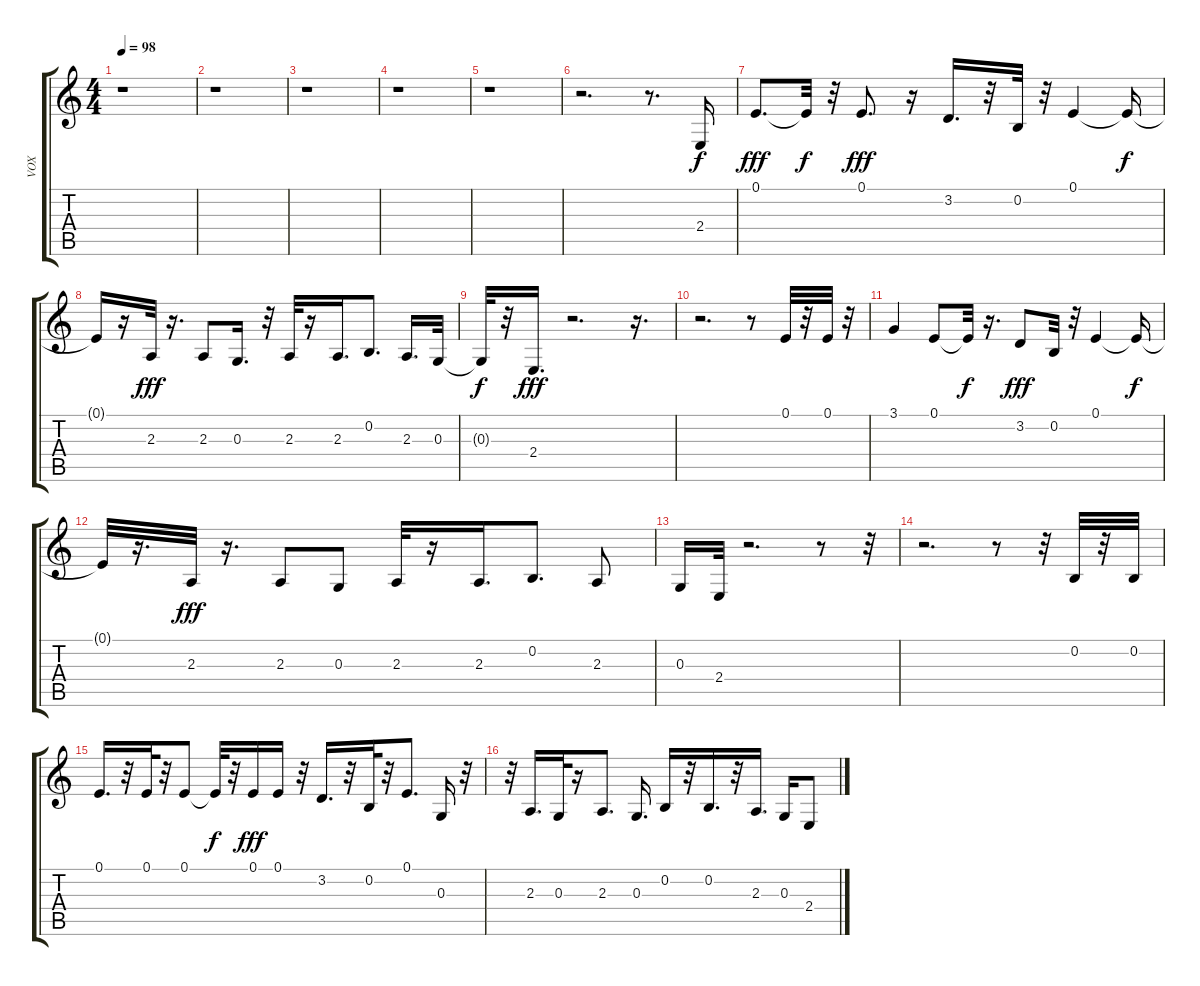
\track ("VOX" "VOX") {instrument pad3polysynth}
\staff {score tabs}
\tuning (E4 B3 G3 D3 A2 E2) {hide}
\ts (4 4)
\tempo 98
\clef g2
\ks c
r.1{dy f} |
r.1 |
r.1 |
r.1 |
r.1 |
r.2{d} r.8{d} 2.4.16 |
0.1.8{d dy fff} 0.1{t}.32{dy f} r.32 0.1.8{d dy fff} r.16 3.2.16{d} r.32 0.2.32 r.32 0.1.4 0.1{t}.16{dy f} |
0.1{t}.16 r.16 2.3.32{dy fff} r.16{d} 2.3.8 0.3.16{d} r.32 2.3.32 r.16 2.3.16{d} 0.2.8{d} 2.3.16{d} 0.3.32 |
0.3{t}.32{dy f} r.32 2.4.16{d dy fff} r.2{d} r.16{d} |
r.2{d} r.8 0.1.32 r.32 0.1.32 r.32 |
3.1.4 0.1.8 0.1{t}.32{dy f} r.16{d} 3.2.8{dy fff} 0.2.32 r.32 0.1.4 0.1{t}.16{dy f} |
0.1{t}.32 r.16{d} 2.3.32{dy fff} r.16{d} 2.3.8 0.3.8 2.3.32 r.16 2.3.16{d} 0.2.8{d} 2.3.8 |
0.3.16 2.4.32 r.2{d} r.8 r.32 |
r.2{d} r.8 r.32 0.2.32 r.32 0.2.32 |
0.1.16{d} r.32 0.1.32 r.32 0.1.8 0.1{t}.32{dy f} r.32 0.1.16{dy fff} 0.1.16 r.32 3.2.16{d} r.32 0.2.32 r.32 0.1.8{d} 0.3.16 r.32 |
r.32 2.3.16{d} 0.3.32 r.16 2.3.8{d} 0.3.16{d} 0.2.16 r.32 0.2.16{d} r.32 2.3.16{d} 0.3.16 2.4.8
